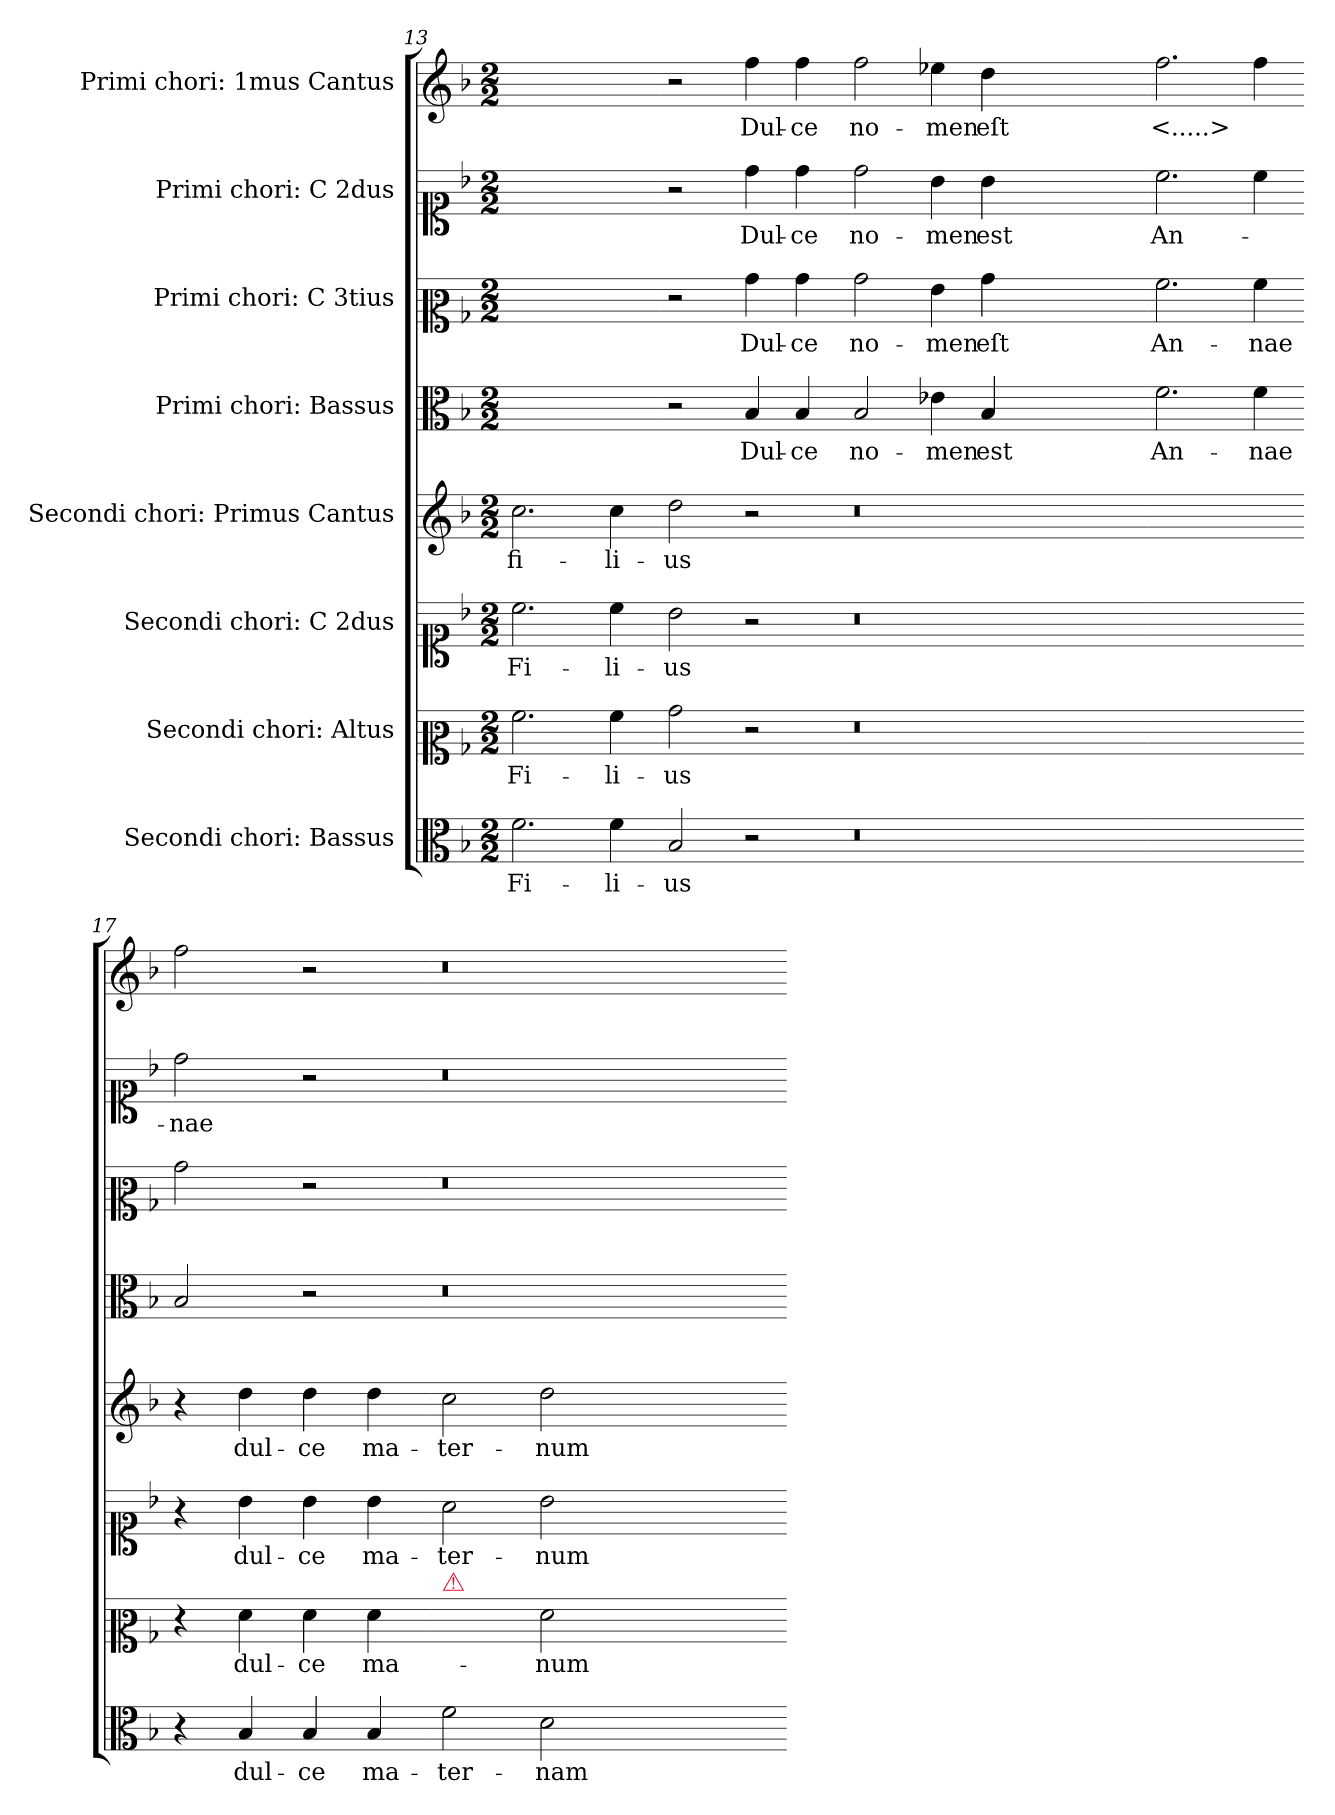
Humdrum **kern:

**kern	**text	**kern	**text	**kern	**text	**kern	**text	**kern	**text	**kern	**text	**kern	**text	**kern	**text
*part8	*part8	*part7	*part7	*part6	*part6	*part5	*part5	*part4	*part4	*part3	*part3	*part2	*part2	*part1	*part1
*staff8	*staff8	*staff7	*staff7	*staff6	*staff6	*staff5	*staff5	*staff4	*staff4	*staff3	*staff3	*staff2	*staff2	*staff1	*staff1
*I"Secondi chori: Bassus	*	*I"Secondi chori: Altus	*	*I"Secondi chori: C 2dus	*	*I"Secondi chori: Primus Cantus	*	*I"Primi chori: Bassus	*	*I"Primi chori: C 3tius	*	*I"Primi chori: C 2dus	*	*I"Primi chori: 1mus Cantus	*
*clefC3	*	*clefC2	*	*clefC1	*	*clefG2	*	*clefC3	*	*clefC2	*	*clefC1	*	*clefG2	*
*k[b-]	*	*k[b-]	*	*k[b-]	*	*k[b-]	*	*k[b-]	*	*k[b-]	*	*k[b-]	*	*k[b-]	*
*M2/2	*	*M2/2	*	*M2/2	*	*M2/2	*	*M2/2	*	*M2/2	*	*M2/2	*	*M2/2	*
=13	=13	=13	=13	=13	=13	=13	=13	=13	=13	=13	=13	=13	=13	=13	=13
2.f\	Fi-	2.a\	Fi-	2.cc\	Fi-	2.cc\	fi-	1ryy	.	1ryy	.	1ryy	.	1ryy	.
4f\	-li-	4a\	-li-	4cc\	-li-	4cc\	-li-	.	.	.	.	.	.	.	.
=14-	=14-	=14-	=14-	=14-	=14-	=14-	=14-	=14-	=14-	=14-	=14-	=14-	=14-	=14-	=14-
2B-/	-us	2b-\	-us	2b-\	-us	2dd\	-us	2r	.	2r	.	2r	.	2r	.
2r	.	2r	.	2r	.	2r	.	4B-/	Dul-	4b-\	Dul-	4dd\	Dul-	4ff\	Dul-
.	.	.	.	.	.	.	.	4B-/	-ce	4b-\	-ce	4dd\	-ce	4ff\	-ce
=15-	=15-	=15-	=15-	=15-	=15-	=15-	=15-	=15-	=15-	=15-	=15-	=15-	=15-	=15-	=15-
0r	.	0r	.	0r	.	0r	.	2B-/	no-	2b-\	no-	2dd\	no-	2ff\	no-
.	.	.	.	.	.	.	.	4e-X\	-men	4g\	-men	4b-\	-men	4ee-X\	-men
.	.	.	.	.	.	.	.	4B-/	est	4b-\	eſt	4b-\	est	4dd\	eſt
.	.	.	.	.	.	.	.	1ryy	.	1ryy	.	1ryy	.	1ryy	.
=16-	=16-	=16-	=16-	=16-	=16-	=16-	=16-	=16-	=16-	=16-	=16-	=16-	=16-	=16-	=16-
1ryy	.	1ryy	.	1ryy	.	1ryy	.	2.f\	An-	2.a\	An-	2.cc\	An-	2.ff\	<.....>
.	.	.	.	.	.	.	.	4f\	-nae	4a\	-nae	4cc\	.	4ff\	.
=17-	=17-	=17-	=17-	=17-	=17-	=17-	=17-	=17-	=17-	=17-	=17-	=17-	=17-	=17-	=17-
4r	.	4r	.	4r	.	4r	.	2B-/	.	2b-\	.	2dd\	-nae	2ff\	.
4B-/	dul-	4f\	dul-	4b-\	dul-	4dd\	dul-	.	.	.	.	.	.	.	.
4B-/	-ce	4f\	-ce	4b-\	-ce	4dd\	-ce	2r	.	2r	.	2r	.	2r	.
4B-/	ma-	4f\	ma-	4b-\	ma-	4dd\	ma-	.	.	.	.	.	.	.	.
=18-	=18-	=18-	=18-	=18-	=18-	=18-	=18-	=18-	=18-	=18-	=18-	=18-	=18-	=18-	=18-
!	!	!LO:TX:a:color=crimson:t=⚠	!	!	!	!	!	!	!	!	!	!	!	!	!
2f\	-ter-	2ryy	.	2a\	-ter-	2cc\	-ter-	0r	.	0r	.	0r	.	0r	.
2d\	-nam	2f\	-num	2b-\	-num	2dd\	-num	.	.	.	.	.	.	.	.
1ryy	.	1ryy	.	1ryy	.	1ryy	.	.	.	.	.	.	.	.	.
=-	=-	=-	=-	=-	=-	=-	=-	=-	=-	=-	=-	=-	=-	=-	=-
*-	*-	*-	*-	*-	*-	*-	*-	*-	*-	*-	*-	*-	*-	*-	*-
